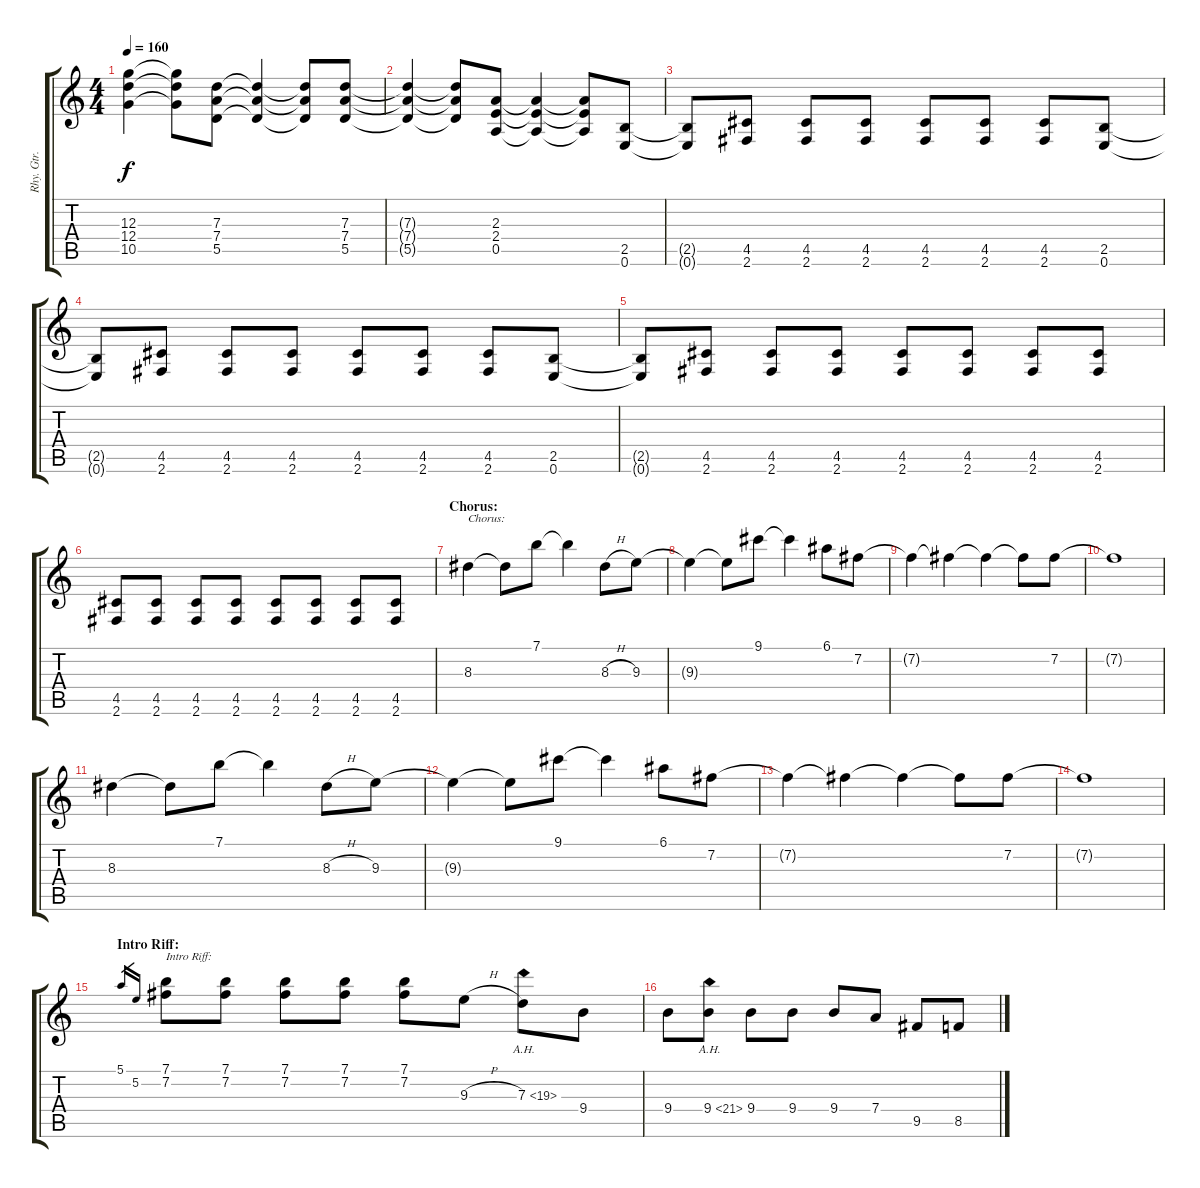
\track ("Rhy. Gtr. 1" "Rhy. Gtr. ") {instrument distortionguitar}
\staff {score tabs}
\tuning (E4 B3 G3 D3 A2 E2) {hide}
\ts (4 4)
\tempo 160
\clef g2
\ks c
(12.3{t} 12.4{t} 10.5{t}).4{dy f} (12.3{t} 12.4{t} 10.5{t}).8 (7.3 7.4 5.5).8 (7.3{t} 7.4{t} 5.5{t}).4 (7.3{t} 7.4{t} 5.5{t}).8 (7.3 7.4 5.5).8 |
(7.3{t} 7.4{t} 5.5{t}).4 (7.3{t} 7.4{t} 5.5{t}).8 (2.3 2.4 0.5).8 (2.3{t} 2.4{t} 0.5{t}).4 (2.3{t} 2.4{t} 0.5{t}).8 (2.5 0.6).8 |
(2.5{t} 0.6{t}).8 (4.5 2.6).8 (4.5 2.6).8 (4.5 2.6).8 (4.5 2.6).8 (4.5 2.6).8 (4.5 2.6).8 (2.5 0.6).8 |
(2.5{t} 0.6{t}).8 (4.5 2.6).8 (4.5 2.6).8 (4.5 2.6).8 (4.5 2.6).8 (4.5 2.6).8 (4.5 2.6).8 (2.5 0.6).8 |
(2.5{t} 0.6{t}).8 (4.5 2.6).8 (4.5 2.6).8 (4.5 2.6).8 (4.5 2.6).8 (4.5 2.6).8 (4.5 2.6).8 (4.5 2.6).8 |
(4.5 2.6).8 (4.5 2.6).8 (4.5 2.6).8 (4.5 2.6).8 (4.5 2.6).8 (4.5 2.6).8 (4.5 2.6).8 (4.5 2.6).8 |
\section ("" "Chorus:")
8.3.4{txt "Chorus:"} 8.3{t}.8 7.1.8 7.1{t}.4 8.3{h}.8 9.3.8 |
9.3{t}.4 9.3{t}.8 9.1.8 9.1{t}.4 6.1.8 7.2.8 |
7.2{t}.4 7.2{t}.4 7.2{t}.4 7.2{t}.8 7.2.8 |
7.2{t}.1 |
8.3.4 8.3{t}.8 7.1.8 7.1{t}.4 8.3{h}.8 9.3.8 |
9.3{t}.4 9.3{t}.8 9.1.8 9.1{t}.4 6.1.8 7.2.8 |
7.2{t}.4 7.2{t}.4 7.2{t}.4 7.2{t}.8 7.2.8 |
7.2{t}.1 |
\section ("" "Intro Riff:")
5.1.16{gr} 5.2.16{gr} (7.1 7.2).8{txt "Intro Riff:"} (7.1 7.2).8 (7.1 7.2).8 (7.1 7.2).8 (7.1 7.2).8 9.3{h}.8 7.3{ah 12}.8 9.4.8 |
9.4.8 9.4{ah 12}.8 9.4.8 9.4.8 9.4.8 7.4.8 9.5.8 8.5.8
